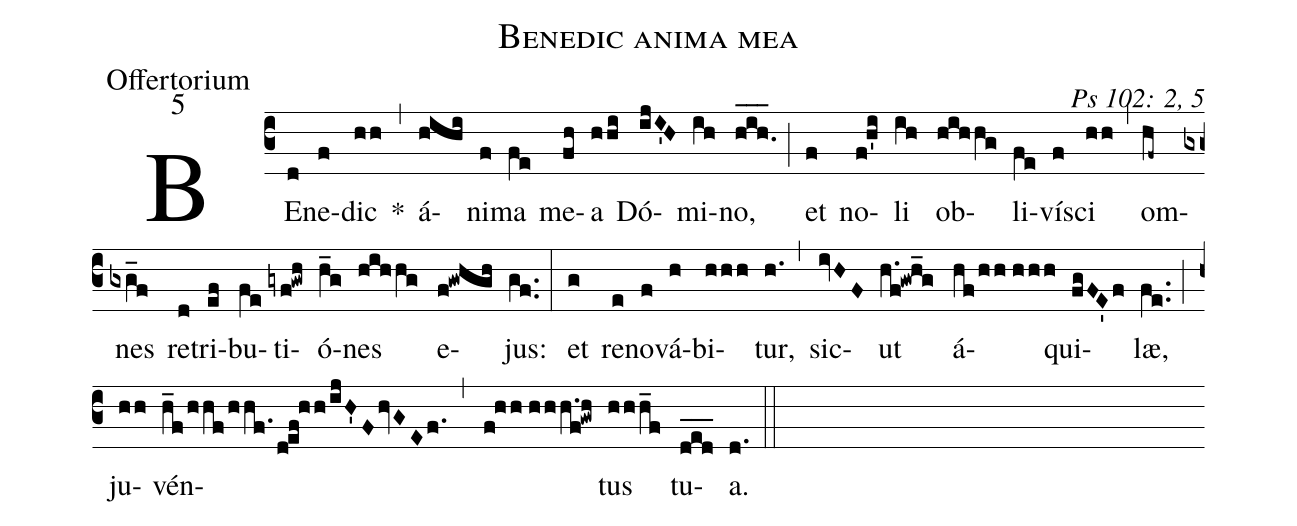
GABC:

name: Benedic anima mea;
office-part: Offertorium;
mode: 5;
commentary: Ps 102: 2, 5;
%%
(c3) BE(d)ne(f)dic(hh) *(,) á(hihi)ni(f)ma(fe) me(fh)a(hhi) Dó(ijI'H)mi(ih)no,(h_i_h._) (;) et(f) no(f!h'i)li(ih) ob(hihhg)li(fe)ví(f)sci(hh) (,) om(hf~)nes(gxg_f) re(d)tri(ef)bu(fe)ti(gyf!gwh)ó(h_g)nes(hihhg) e(f!gwhgh)jus:(gf..) (:)
et(g) re(e)no(f)vá(h)bi(hhh)tur,(h.) (,) sic(ivHF)ut(h.f!gwh_g) á(hf/hh//hhh)qui(fgFE'f)læ,(fe..) (;) ju(hh)vén(h_f/hhf/hhf./d!ef!hh/ijH'FhvGEf.//,//f!hh//hhh.f!gwh)tus(hhh_f) tu(d_e_d_)a.(d.) (::)
